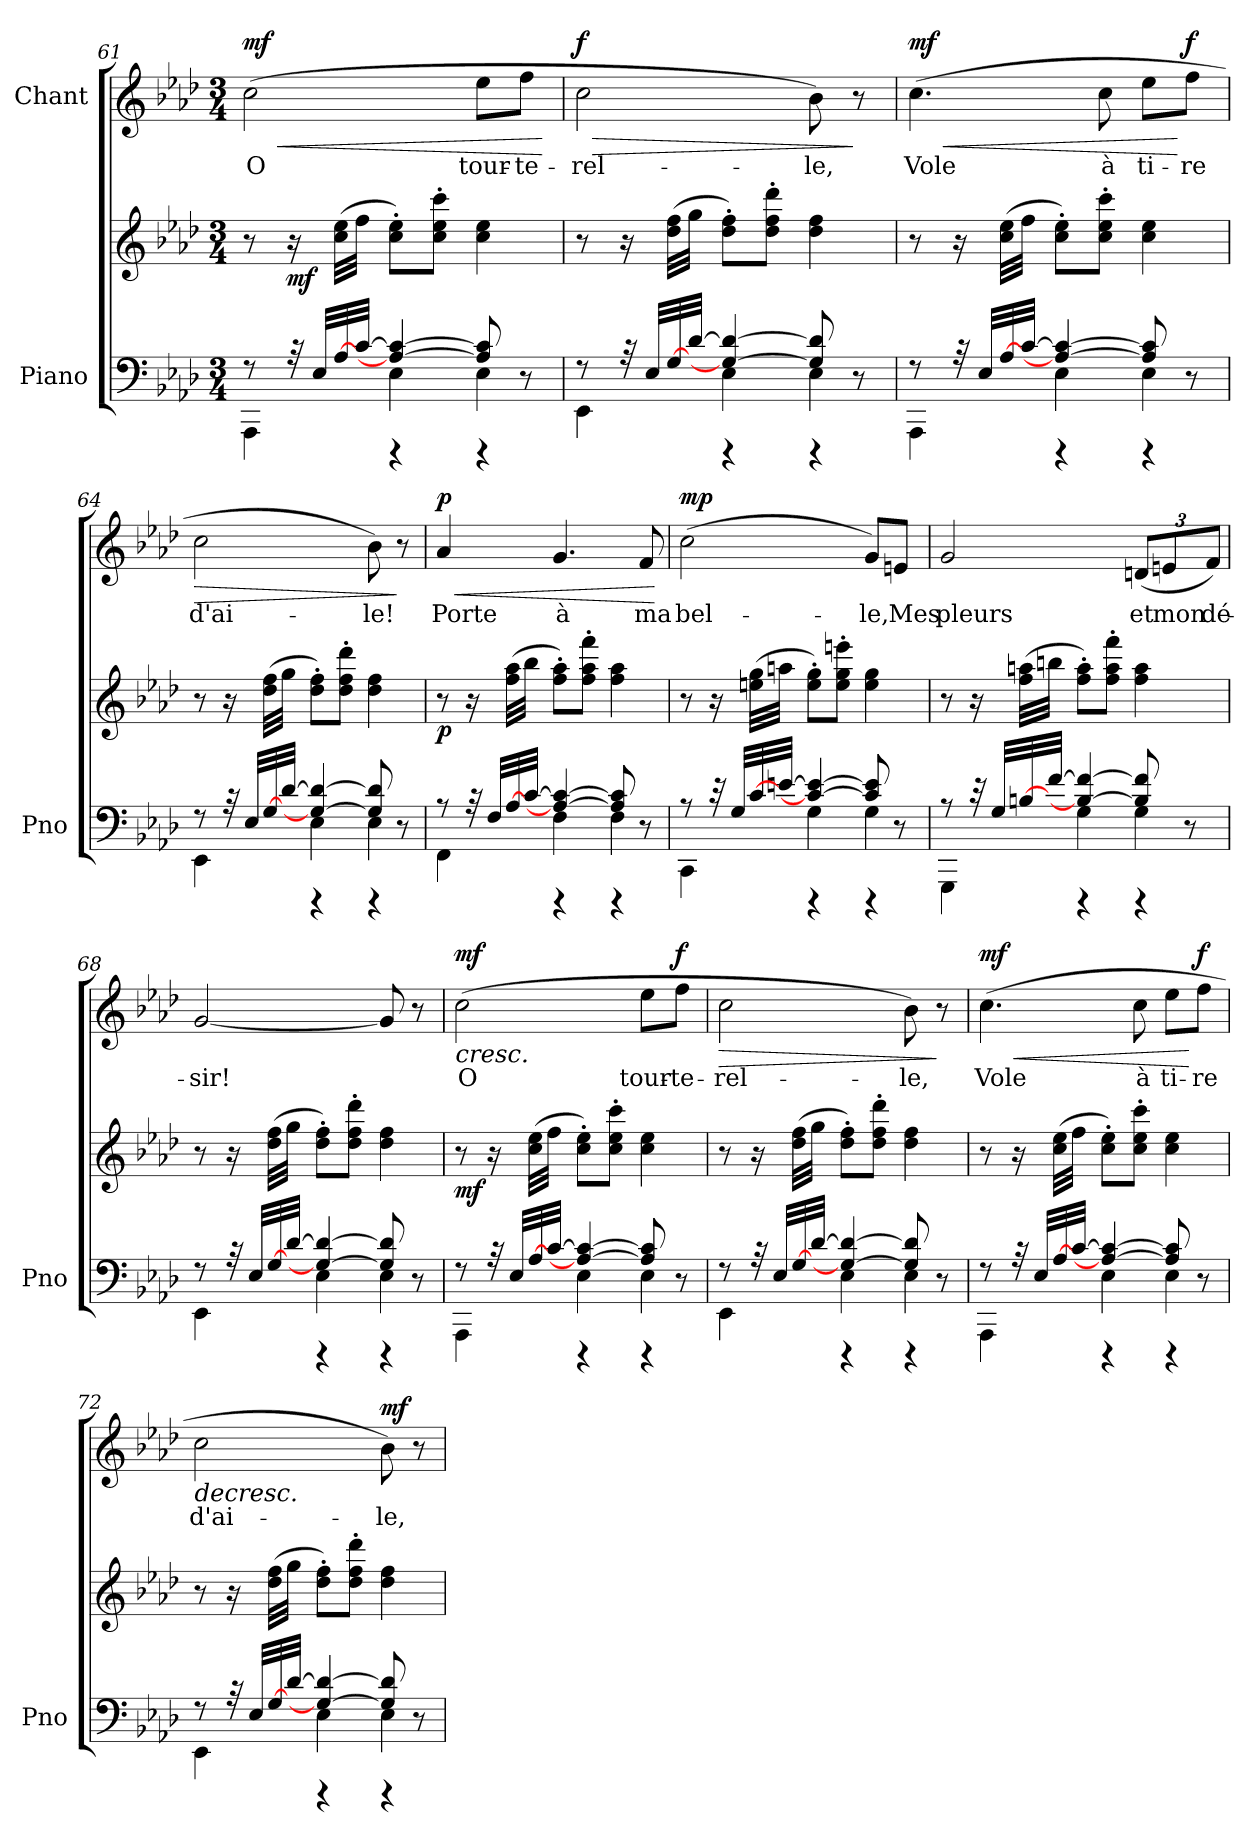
**kern	**kern	**dynam	**kern	**text	**dynam
*part2	*part2	*part2	*part1	*part1	*part1
*staff3	*staff2	*staff2/3	*staff1	*staff1	*staff1
*I"Piano	*	*	*I"Chant	*	*
*I'Pno	*	*	*	*	*
!!LO:PB:g=z
*clefF4	*clefG2	*	*clefG2	*	*
*k[b-e-a-d-]	*k[b-e-a-d-]	*	*k[b-e-a-d-]	*	*
*M3/4	*M3/4	*	*M3/4	*	*
=61	=61	=61	=61	=61	=61
*^	*	*	*	*	*
*	*^	*	*	*	*	*
!	!	!	!	!	!	!LO:LY:b	!LO:HP:b
!	!	!	!	!	!	!	!LO:DY:n=1:a
8r	4AAA-\	4rEEyy	8r	.	(>2cc\	O	< mf
!	!	!	!	!LO:DY:b	!	!	!
32r	.	.	16r	mf	.	.	.
32E-/LLL	.	.	.	.	.	.	.
[32A-/	.	.	(>32cc\ 32ee-\LLL	.	.	.	.
[32c/JJJ	.	.	32ff\JJJ	.	.	.	.
4A-/_ 4c/_	4E-\	4rDDD	8cc\' 8ee-\'L)	.	.	.	.
.	.	.	8cc\' 8ee-\' 8ccc\'J	.	.	.	.
!	!	!	!	!	!	!LO:LY:b	!
8A-/] 8c/]	4E-\	4rDDD	4cc\ 4ee-\	.	8ee-\L	tour-	.
!	!	!	!	!	!	!LO:LY:b	!
8r	.	.	.	.	8ff\J	-te-	.
*v	*v	*v	*	*	*	*	*
.	.	.	.	.	[
=62	=62	=62	=62	=62	=62
*^	*	*	*	*	*
*	*^	*	*	*	*	*
!	!	!	!	!	!	!LO:LY:b	!LO:HP:b
!	!	!	!	!	!	!	!LO:DY:n=1:a
8r	4EE-\	4rEEyy	8r	.	2cc\	-rel-	> f
32r	.	.	16r	.	.	.	.
32E-/LLL	.	.	.	.	.	.	.
[32G/	.	.	(>32dd-\ 32ff\LLL	.	.	.	.
[32d-/JJJ	.	.	32gg\JJJ	.	.	.	.
4G/_ 4d-/_	4E-\	4rDDD	8dd-\' 8ff\'L)	.	.	.	.
.	.	.	8dd-\' 8ff\' 8ddd-\'J	.	.	.	.
!	!	!	!	!	!	!LO:LY:b	!
8G/] 8d-/]	4E-\	4rDDD	4dd-\ 4ff\	.	8b-\)	-le,	.
8r	.	.	.	.	8r	.	]
=63	=63	=63	=63	=63	=63	=63	=63
!	!	!	!	!	!	!LO:LY:b	!LO:HP:b
!	!	!	!	!	!	!	!LO:DY:n=1:a
8r	4AAA-\	4rEEyy	8r	.	(>4.cc\	Vole	< mf
32r	.	.	16r	.	.	.	.
32E-/LLL	.	.	.	.	.	.	.
[32A-/	.	.	(>32cc\ 32ee-\LLL	.	.	.	.
[32c/JJJ	.	.	32ff\JJJ	.	.	.	.
4A-/_ 4c/_	4E-\	4rDDD	8cc\' 8ee-\'L)	.	.	.	.
!	!	!	!	!	!	!LO:LY:b	!
.	.	.	8cc\' 8ee-\' 8ccc\'J	.	8cc\	à	.
!	!	!	!	!	!	!LO:LY:b	!
8A-/] 8c/]	4E-\	4rDDD	4cc\ 4ee-\	.	8ee-\L	ti-	.
!	!	!	!	!	!	!LO:LY:b	!LO:DY:n=2:a
8r	.	.	.	.	8ff\J	-re	[ f
=64	=64	=64	=64	=64	=64	=64	=64
!	!	!	!	!	!	!LO:LY:b	!LO:HP:b
8r	4EE-\	4rEEyy	8r	.	2cc\	d'ai-	>
32r	.	.	16r	.	.	.	.
32E-/LLL	.	.	.	.	.	.	.
[32G/	.	.	(>32dd-\ 32ff\LLL	.	.	.	.
[32d-/JJJ	.	.	32gg\JJJ	.	.	.	.
4G/_ 4d-/_	4E-\	4rDDD	8dd-\' 8ff\'L)	.	.	.	.
.	.	.	8dd-\' 8ff\' 8ddd-\'J	.	.	.	.
!	!	!	!	!	!	!LO:LY:b	!
8G/] 8d-/]	4E-\	4rDDD	4dd-\ 4ff\	.	8b-\)	-le!	.
8r	.	.	.	.	8r	.	]
!!LO:LB:g=z
=65	=65	=65	=65	=65	=65	=65	=65
!	!	!	!	!LO:DY:b	!	!LO:LY:b	!LO:HP:b
!	!	!	!	!	!	!	!LO:DY:n=1:a
8r	4FF\	4rEEyy	8r	p	4a-/	Porte	< p
32r	.	.	16r	.	.	.	.
32F/LLL	.	.	.	.	.	.	.
[32A-/	.	.	(>32ff\ 32aa-\LLL	.	.	.	.
[32c/JJJ	.	.	32bb-\JJJ	.	.	.	.
!	!	!	!	!	!	!LO:LY:b	!
4A-/_ 4c/_	4F\	4rDDD	8ff\' 8aa-\'L)	.	4.g/	à	.
.	.	.	8ff\' 8aa-\' 8fff\'J	.	.	.	.
8A-/] 8c/]	4F\	4rDDD	4ff\ 4aa-\	.	.	.	.
!	!	!	!	!	!	!LO:LY:b	!
8r	.	.	.	.	8f/	ma	.
*v	*v	*v	*	*	*	*	*
.	.	.	.	.	[
=66	=66	=66	=66	=66	=66
*^	*	*	*	*	*
*	*^	*	*	*	*	*
!	!	!	!	!	!	!LO:LY:b	!LO:DY:a
8r	4CC\	4rEEyy	8r	.	(>2cc\	bel-	mp
32r	.	.	16r	.	.	.	.
32G/LLL	.	.	.	.	.	.	.
[32c/	.	.	(>32een\ 32gg\LLL	.	.	.	.
[32en/JJJ	.	.	32aan\JJJ	.	.	.	.
4c/_ 4e/_	4G\	4rDDD	8ee\' 8gg\'L)	.	.	.	.
.	.	.	8ee\' 8gg\' 8eeen\'J	.	.	.	.
!	!	!	!	!	!	!LO:LY:b	!
8c/] 8e/]	4G\	4rDDD	4ee\ 4gg\	.	8g/L)	-le,	.
!	!	!	!	!	!	!LO:LY:b	!
8r	.	.	.	.	8en/J	Mes	.
=67	=67	=67	=67	=67	=67	=67	=67
!	!	!	!	!	!	!LO:LY:b	!
8r	4GGG\	4rEEyy	8r	.	2g/	pleurs	.
32r	.	.	16r	.	.	.	.
32G/LLL	.	.	.	.	.	.	.
[32Bn/	.	.	(>32ff\ 32aan\LLL	.	.	.	.
[32f/JJJ	.	.	32bbn\JJJ	.	.	.	.
4B/_ 4f/_	4G\	4rDDD	8ff\' 8aa\'L)	.	.	.	.
.	.	.	8ff\' 8aa\' 8fff\'J	.	.	.	.
*	*	*	*	*	*Xbrackettup	*	*
!	!	!	!	!	!	!LO:LY:b	!
8B/] 8f/]	4G\	4rDDD	4ff\ 4aa\	.	(>12dn/L	et	.
!	!	!	!	!	!	!LO:LY:b	!
.	.	.	.	.	12en/	mon	.
8r	.	.	.	.	.	.	.
!	!	!	!	!	!	!LO:LY:b	!
.	.	.	.	.	12f/J)	dé-	.
=68	=68	=68	=68	=68	=68	=68	=68
!	!	!	!	!	!	!LO:LY:b	!
8r	4EE-\	4rEEyy	8r	.	[2g/	-sir!	.
32r	.	.	16r	.	.	.	.
32E-/LLL	.	.	.	.	.	.	.
[32G/	.	.	(>32dd-\ 32ff\LLL	.	.	.	.
[32d-/JJJ	.	.	32gg\JJJ	.	.	.	.
4G/_ 4d-/_	4E-\	4rDDD	8dd-\' 8ff\'L)	.	.	.	.
.	.	.	8dd-\' 8ff\' 8ddd-\'J	.	.	.	.
8G/] 8d-/]	4E-\	4rDDD	4dd-\ 4ff\	.	8g/]	.	.
8r	.	.	.	.	8r	.	.
!!LO:LB:g=z
=69	=69	=69	=69	=69	=69	=69	=69
!	!	!	!	!LO:DY:b	!	!LO:LY:b	!LO:HP:b
!	!	!	!	!	!	!	!LO:DY:n=1:a
8r	4AAA-\	4rEEyy	8r	mf	(>2cc\	O	< mf
32r	.	.	16r	.	.	.	.
32E-/LLL	.	.	.	.	.	.	.
[32A-/	.	.	(>32cc\ 32ee-\LLL	.	.	.	.
[32c/JJJ	.	.	32ff\JJJ	.	.	.	.
4A-/_ 4c/_	4E-\	4rDDD	8cc\' 8ee-\'L)	.	.	.	.
.	.	.	8cc\' 8ee-\' 8ccc\'J	.	.	.	.
!	!	!	!	!	!	!LO:LY:b	!
8A-/] 8c/]	4E-\	4rDDD	4cc\ 4ee-\	.	8ee-\L	tour-	.
!	!	!	!	!	!	!LO:LY:b	!LO:DY:n=2:a
8r	.	.	.	.	8ff\J	-te-	f
*v	*v	*v	*	*	*	*	*
.	.	.	.	.	[
=70	=70	=70	=70	=70	=70
*^	*	*	*	*	*
*	*^	*	*	*	*	*
!	!	!	!	!	!	!LO:LY:b	!LO:HP:b
8r	4EE-\	4rEEyy	8r	.	2cc\	-rel-	>
32r	.	.	16r	.	.	.	.
32E-/LLL	.	.	.	.	.	.	.
[32G/	.	.	(>32dd-\ 32ff\LLL	.	.	.	.
[32d-/JJJ	.	.	32gg\JJJ	.	.	.	.
4G/_ 4d-/_	4E-\	4rDDD	8dd-\' 8ff\'L)	.	.	.	.
.	.	.	8dd-\' 8ff\' 8ddd-\'J	.	.	.	.
!	!	!	!	!	!	!LO:LY:b	!
8G/] 8d-/]	4E-\	4rDDD	4dd-\ 4ff\	.	8b-\)	-le,	.
8r	.	.	.	.	8r	.	]
=71	=71	=71	=71	=71	=71	=71	=71
!	!	!	!	!	!	!LO:LY:b	!LO:HP:b
!	!	!	!	!	!	!	!LO:DY:n=1:a
8r	4AAA-\	4rEEyy	8r	.	(>4.cc\	Vole	< mf
32r	.	.	16r	.	.	.	.
32E-/LLL	.	.	.	.	.	.	.
[32A-/	.	.	(>32cc\ 32ee-\LLL	.	.	.	.
[32c/JJJ	.	.	32ff\JJJ	.	.	.	.
4A-/_ 4c/_	4E-\	4rDDD	8cc\' 8ee-\'L)	.	.	.	.
!	!	!	!	!	!	!LO:LY:b	!
.	.	.	8cc\' 8ee-\' 8ccc\'J	.	8cc\	à	.
!	!	!	!	!	!	!LO:LY:b	!
8A-/] 8c/]	4E-\	4rDDD	4cc\ 4ee-\	.	8ee-\L	ti-	.
!	!	!	!	!	!	!LO:LY:b	!LO:DY:n=2:a
8r	.	.	.	.	8ff\J	-re	[ f
=72	=72	=72	=72	=72	=72	=72	=72
!	!	!	!	!	!	!LO:LY:b	!LO:HP:b
8r	4EE-\	4rEEyy	8r	.	2cc\	d'ai-	>
32r	.	.	16r	.	.	.	.
32E-/LLL	.	.	.	.	.	.	.
[32G/	.	.	(>32dd-\ 32ff\LLL	.	.	.	.
[32d-/JJJ	.	.	32gg\JJJ	.	.	.	.
4G/_ 4d-/_	4E-\	4rDDD	8dd-\' 8ff\'L)	.	.	.	.
.	.	.	8dd-\' 8ff\' 8ddd-\'J	.	.	.	.
!	!	!	!	!	!	!LO:LY:b	!LO:DY:a
8G/] 8d-/]	4E-\	4rDDD	4dd-\ 4ff\	.	8b-\)	-le,	mf
8r	.	.	.	.	8r	.	]
*v	*v	*v	*	*	*	*	*
=	=	=	=	=	=
*-	*-	*-	*-	*-	*-
